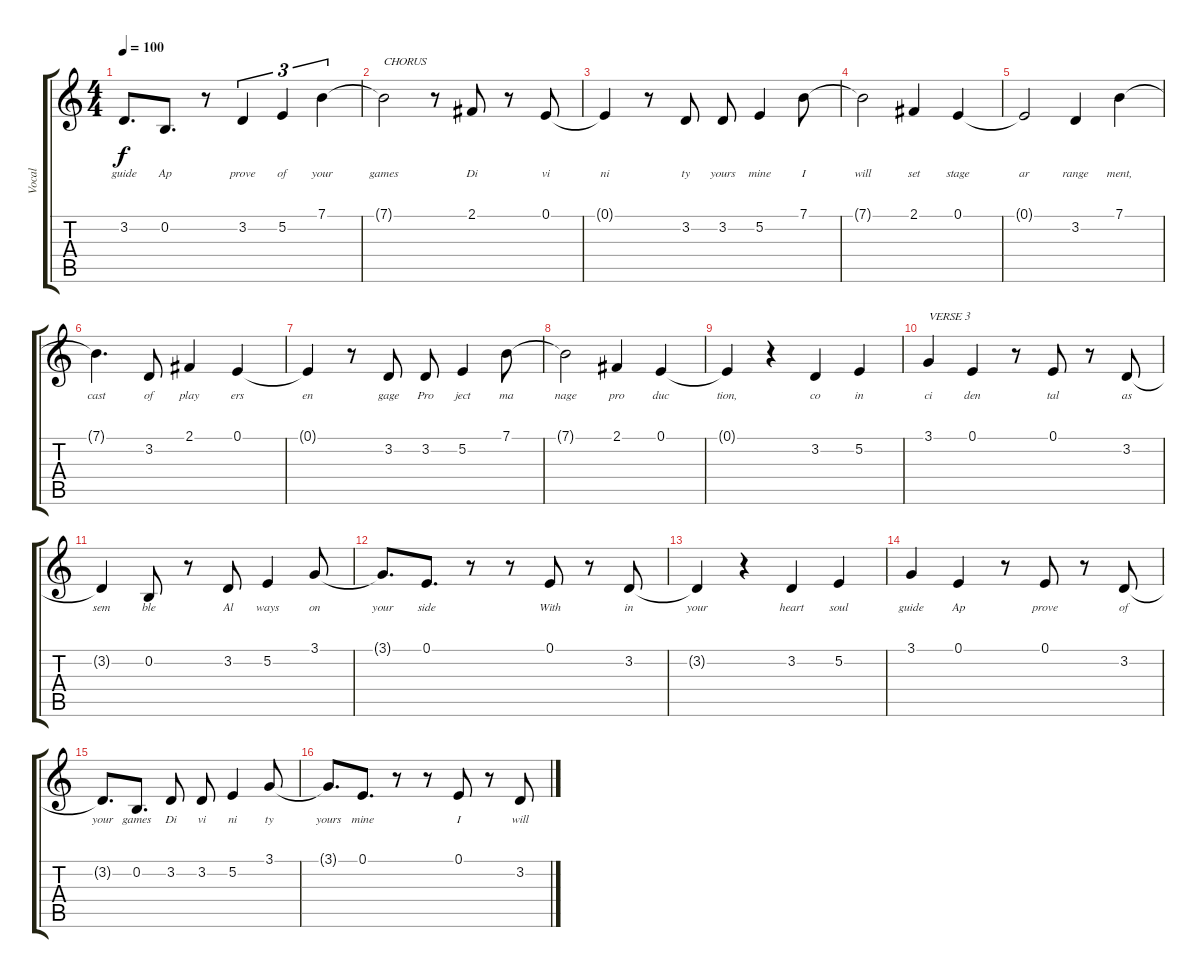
\track ("Vocal" "Vocal") {instrument acousticgrandpiano}
\staff {score tabs}
\tuning (E4 B3 G3 D3 A2 E2) {hide}
\ts (4 4)
\tempo 100
\clef g2
\ks c
3.2{t}.8{d lyrics (0 "guide") lyrics (1 "") lyrics (2 "") lyrics (3 "") lyrics (4 "") dy f} 0.2.8{d lyrics (0 "Ap") lyrics (1 "") lyrics (2 "") lyrics (3 "") lyrics (4 "")} r.8 3.2.4{tu (3 2) lyrics (0 "prove") lyrics (1 "") lyrics (2 "") lyrics (3 "") lyrics (4 "")} 5.2.4{tu (3 2) lyrics (0 "of") lyrics (1 "") lyrics (2 "") lyrics (3 "") lyrics (4 "")} 7.1.4{tu (3 2) lyrics (0 "your") lyrics (1 "") lyrics (2 "") lyrics (3 "") lyrics (4 "")} |
7.1{t}.2{txt "CHORUS" lyrics (0 "games") lyrics (1 "") lyrics (2 "") lyrics (3 "") lyrics (4 "")} r.8 2.1.8{lyrics (0 "Di") lyrics (1 "") lyrics (2 "") lyrics (3 "") lyrics (4 "")} r.8 0.1.8{lyrics (0 "vi") lyrics (1 "") lyrics (2 "") lyrics (3 "") lyrics (4 "")} |
0.1{t}.4{lyrics (0 "ni") lyrics (1 "") lyrics (2 "") lyrics (3 "") lyrics (4 "")} r.8 3.2.8{lyrics (0 "ty") lyrics (1 "") lyrics (2 "") lyrics (3 "") lyrics (4 "")} 3.2.8{lyrics (0 "yours") lyrics (1 "") lyrics (2 "") lyrics (3 "") lyrics (4 "")} 5.2.4{lyrics (0 "mine") lyrics (1 "") lyrics (2 "") lyrics (3 "") lyrics (4 "")} 7.1.8{lyrics (0 "I") lyrics (1 "") lyrics (2 "") lyrics (3 "") lyrics (4 "")} |
7.1{t}.2{lyrics (0 "will") lyrics (1 "") lyrics (2 "") lyrics (3 "") lyrics (4 "")} 2.1.4{lyrics (0 "set") lyrics (1 "") lyrics (2 "") lyrics (3 "") lyrics (4 "")} 0.1.4{lyrics (0 "stage") lyrics (1 "") lyrics (2 "") lyrics (3 "") lyrics (4 "")} |
0.1{t}.2{lyrics (0 "ar") lyrics (1 "") lyrics (2 "") lyrics (3 "") lyrics (4 "")} 3.2.4{lyrics (0 "range") lyrics (1 "") lyrics (2 "") lyrics (3 "") lyrics (4 "")} 7.1.4{lyrics (0 "ment,") lyrics (1 "") lyrics (2 "") lyrics (3 "") lyrics (4 "")} |
7.1{t}.4{d lyrics (0 "cast") lyrics (1 "") lyrics (2 "") lyrics (3 "") lyrics (4 "")} 3.2.8{lyrics (0 "of") lyrics (1 "") lyrics (2 "") lyrics (3 "") lyrics (4 "")} 2.1.4{lyrics (0 "play") lyrics (1 "") lyrics (2 "") lyrics (3 "") lyrics (4 "")} 0.1.4{lyrics (0 "ers") lyrics (1 "") lyrics (2 "") lyrics (3 "") lyrics (4 "")} |
0.1{t}.4{lyrics (0 "en") lyrics (1 "") lyrics (2 "") lyrics (3 "") lyrics (4 "")} r.8 3.2.8{lyrics (0 "gage") lyrics (1 "") lyrics (2 "") lyrics (3 "") lyrics (4 "")} 3.2.8{lyrics (0 "Pro") lyrics (1 "") lyrics (2 "") lyrics (3 "") lyrics (4 "")} 5.2.4{lyrics (0 "ject") lyrics (1 "") lyrics (2 "") lyrics (3 "") lyrics (4 "")} 7.1.8{lyrics (0 "ma") lyrics (1 "") lyrics (2 "") lyrics (3 "") lyrics (4 "")} |
7.1{t}.2{lyrics (0 "nage") lyrics (1 "") lyrics (2 "") lyrics (3 "") lyrics (4 "")} 2.1.4{lyrics (0 "pro") lyrics (1 "") lyrics (2 "") lyrics (3 "") lyrics (4 "")} 0.1.4{lyrics (0 "duc") lyrics (1 "") lyrics (2 "") lyrics (3 "") lyrics (4 "")} |
0.1{t}.4{lyrics (0 "tion,") lyrics (1 "") lyrics (2 "") lyrics (3 "") lyrics (4 "")} r.4 3.2.4{lyrics (0 "co") lyrics (1 "") lyrics (2 "") lyrics (3 "") lyrics (4 "")} 5.2.4{lyrics (0 "in") lyrics (1 "") lyrics (2 "") lyrics (3 "") lyrics (4 "")} |
3.1.4{txt "VERSE 3" lyrics (0 "ci") lyrics (1 "") lyrics (2 "") lyrics (3 "") lyrics (4 "")} 0.1.4{lyrics (0 "den") lyrics (1 "") lyrics (2 "") lyrics (3 "") lyrics (4 "")} r.8 0.1.8{lyrics (0 "tal") lyrics (1 "") lyrics (2 "") lyrics (3 "") lyrics (4 "")} r.8 3.2.8{lyrics (0 "as") lyrics (1 "") lyrics (2 "") lyrics (3 "") lyrics (4 "")} |
3.2{t}.4{lyrics (0 "sem") lyrics (1 "") lyrics (2 "") lyrics (3 "") lyrics (4 "")} 0.2.8{lyrics (0 "ble") lyrics (1 "") lyrics (2 "") lyrics (3 "") lyrics (4 "")} r.8 3.2.8{lyrics (0 "Al") lyrics (1 "") lyrics (2 "") lyrics (3 "") lyrics (4 "")} 5.2.4{lyrics (0 "ways") lyrics (1 "") lyrics (2 "") lyrics (3 "") lyrics (4 "")} 3.1.8{lyrics (0 "on") lyrics (1 "") lyrics (2 "") lyrics (3 "") lyrics (4 "")} |
3.1{t}.8{d lyrics (0 "your") lyrics (1 "") lyrics (2 "") lyrics (3 "") lyrics (4 "")} 0.1.8{d lyrics (0 "side") lyrics (1 "") lyrics (2 "") lyrics (3 "") lyrics (4 "")} r.8 r.8 0.1.8{lyrics (0 "With") lyrics (1 "") lyrics (2 "") lyrics (3 "") lyrics (4 "")} r.8 3.2.8{lyrics (0 "in") lyrics (1 "") lyrics (2 "") lyrics (3 "") lyrics (4 "")} |
3.2{t}.4{lyrics (0 "your") lyrics (1 "") lyrics (2 "") lyrics (3 "") lyrics (4 "")} r.4 3.2.4{lyrics (0 "heart") lyrics (1 "") lyrics (2 "") lyrics (3 "") lyrics (4 "")} 5.2.4{lyrics (0 "soul") lyrics (1 "") lyrics (2 "") lyrics (3 "") lyrics (4 "")} |
3.1.4{lyrics (0 "guide") lyrics (1 "") lyrics (2 "") lyrics (3 "") lyrics (4 "")} 0.1.4{lyrics (0 "Ap") lyrics (1 "") lyrics (2 "") lyrics (3 "") lyrics (4 "")} r.8 0.1.8{lyrics (0 "prove") lyrics (1 "") lyrics (2 "") lyrics (3 "") lyrics (4 "")} r.8 3.2.8{lyrics (0 "of") lyrics (1 "") lyrics (2 "") lyrics (3 "") lyrics (4 "")} |
3.2{t}.8{d lyrics (0 "your") lyrics (1 "") lyrics (2 "") lyrics (3 "") lyrics (4 "")} 0.2.8{d lyrics (0 "games") lyrics (1 "") lyrics (2 "") lyrics (3 "") lyrics (4 "")} 3.2.8{lyrics (0 "Di") lyrics (1 "") lyrics (2 "") lyrics (3 "") lyrics (4 "")} 3.2.8{lyrics (0 "vi") lyrics (1 "") lyrics (2 "") lyrics (3 "") lyrics (4 "")} 5.2.4{lyrics (0 "ni") lyrics (1 "") lyrics (2 "") lyrics (3 "") lyrics (4 "")} 3.1.8{lyrics (0 "ty") lyrics (1 "") lyrics (2 "") lyrics (3 "") lyrics (4 "")} |
3.1{t}.8{d lyrics (0 "yours") lyrics (1 "") lyrics (2 "") lyrics (3 "") lyrics (4 "")} 0.1.8{d lyrics (0 "mine") lyrics (1 "") lyrics (2 "") lyrics (3 "") lyrics (4 "")} r.8 r.8 0.1.8{lyrics (0 "I") lyrics (1 "") lyrics (2 "") lyrics (3 "") lyrics (4 "")} r.8 3.2.8{lyrics (0 "will") lyrics (1 "") lyrics (2 "") lyrics (3 "") lyrics (4 "")}
